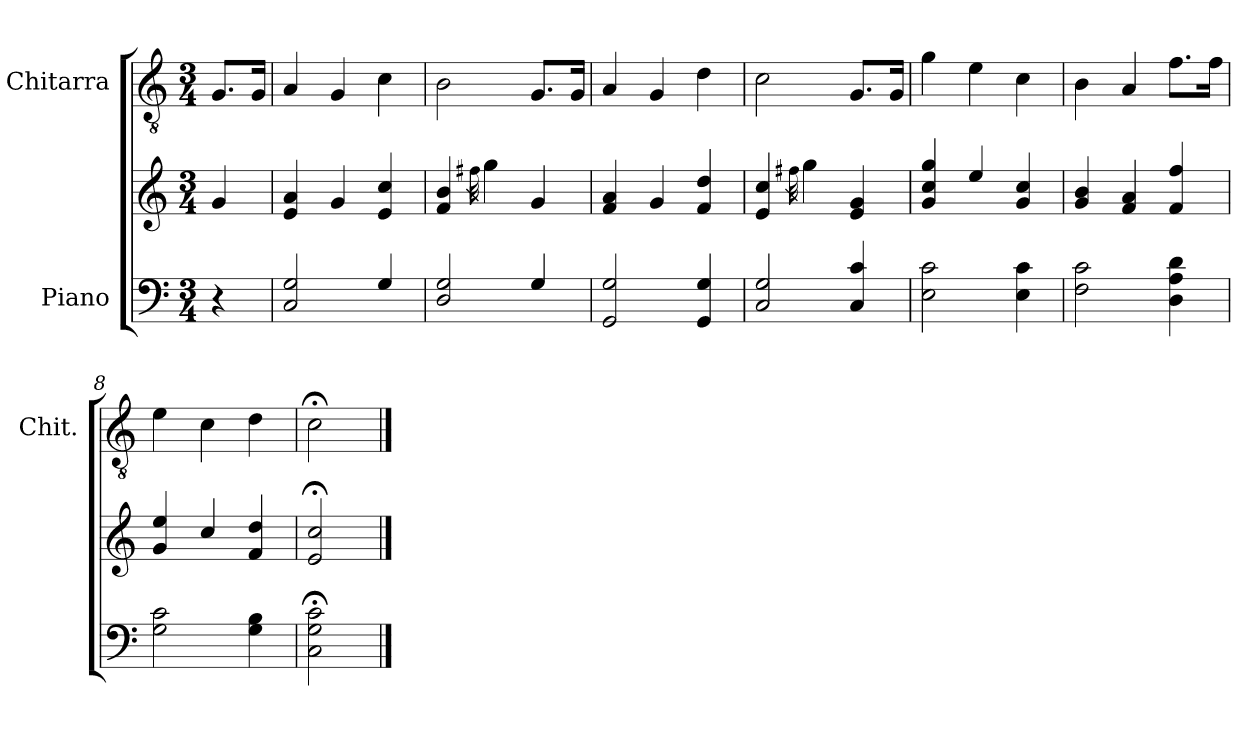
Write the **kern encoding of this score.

**kern	**kern	**kern
*part2	*part2	*part1
*staff3	*staff2	*staff1
*I"Piano	*	*I"Chitarra
*	*	*I'Chit.
*clefF4	*clefG2	*clefGv2
*k[]	*k[]	*k[]
*M3/4	*M3/4	*M3/4
*MM80	*MM80	*MM80
=1	=1	=1
4r	4g/	8.G/L
.	.	16G/Jk
=2	=2	=2
2C/ 2G/	4e/ 4a/	4A/
.	4g/	4G/
4G/	4e/ 4cc/	4c\
=3	=3	=3
2D/ 2G/	4f/ 4b/	2B\
.	32qff#X\	.
.	4gg\	.
4G/	4g/	8.G/L
.	.	16G/Jk
=4	=4	=4
2GG/ 2G/	4f/ 4a/	4A/
.	4g/	4G/
4GG/ 4G/	4f/ 4dd/	4d\
=5	=5	=5
2C/ 2G/	4e/ 4cc/	2c\
.	32qff#X\	.
.	4gg\	.
4C/ 4c/	4e/ 4g/	8.G/L
.	.	16G/Jk
=6	=6	=6
2E\ 2c\	4g/ 4cc/ 4gg/	4g\
.	4ee/	4e\
4E\ 4c\	4g/ 4cc/	4c\
=7	=7	=7
2F\ 2c\	4g/ 4b/	4B\
.	4f/ 4a/	4A/
4D\ 4A\ 4d\	4f/ 4ff/	8.f\L
.	.	16f\Jk
=8	=8	=8
2G\ 2c\	4g/ 4ee/	4e\
.	4cc/	4c\
4G\ 4B\	4f/ 4dd/	4d\
=9	=9	=9
2C\;< 2G\;< 2c\;<	2e/;< 2cc/;<	2c;<\
==	==	==
*-	*-	*-
